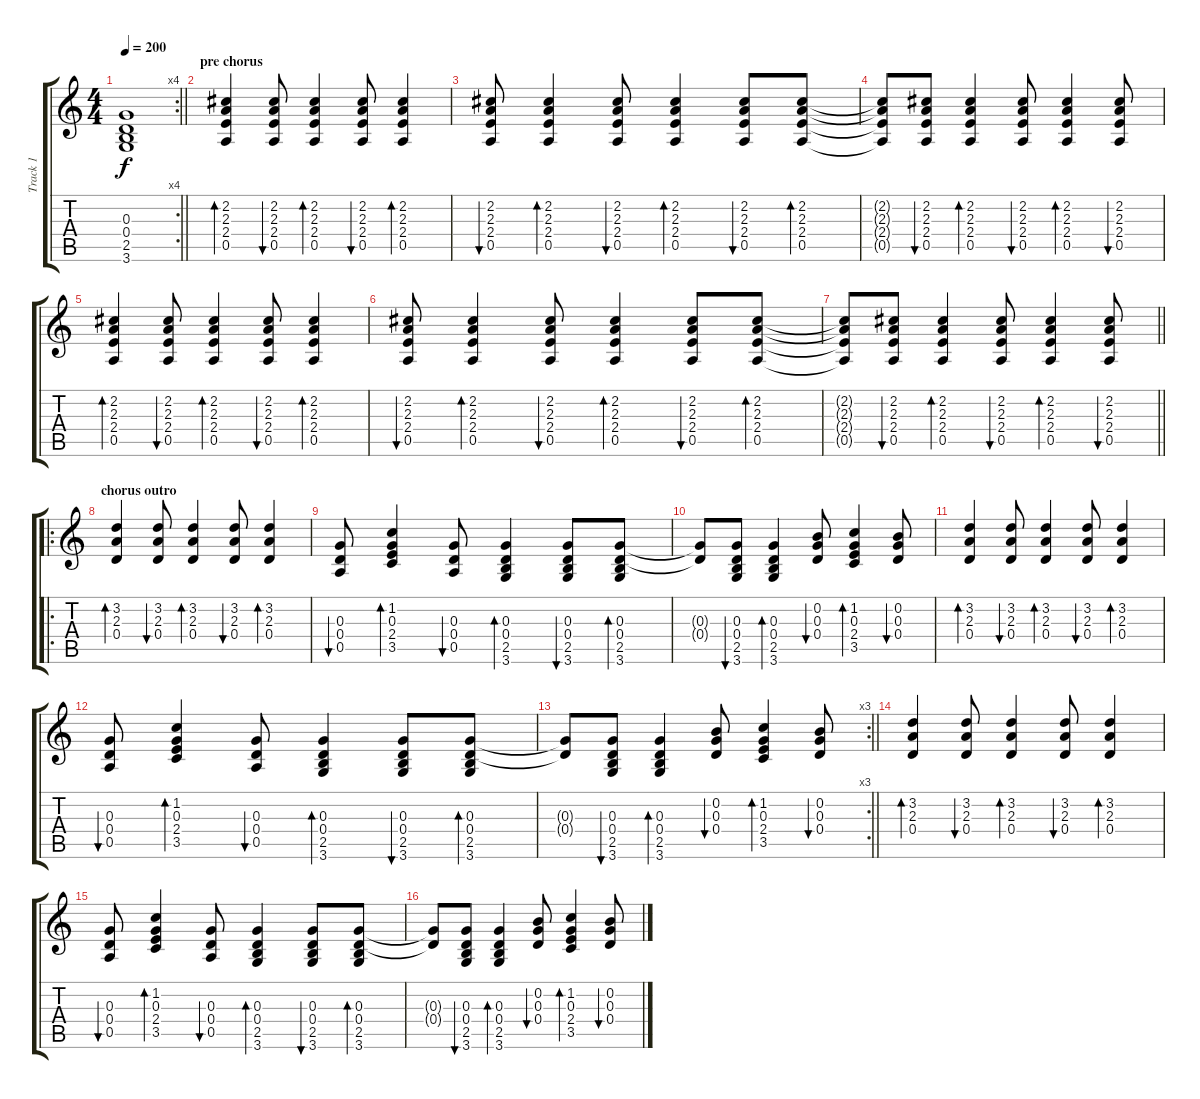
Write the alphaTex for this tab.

\track ("Track 1" "Track 1") {instrument acousticguitarsteel}
\staff {score tabs}
\tuning (E4 B3 G3 D3 A2 E2) {hide}
\rc 4
\ts (4 4)
\tempo 200
\clef g2
\barLineRight lightlight
\ks c
(0.3{t} 0.4{t} 2.5{t} 3.6{t}).1{dy f} |
\section ("" "pre chorus")
(2.2 2.3 2.4 0.5).4{bd 60} (2.2 2.3 2.4 0.5).8{bu 60} (2.2 2.3 2.4 0.5).4{bd 60} (2.2 2.3 2.4 0.5).8{bu 60} (2.2 2.3 2.4 0.5).4{bd 60} |
(2.2 2.3 2.4 0.5).8{bu 60} (2.2 2.3 2.4 0.5).4{bd 60} (2.2 2.3 2.4 0.5).8{bu 60} (2.2 2.3 2.4 0.5).4{bd 60} (2.2 2.3 2.4 0.5).8{bu 60} (2.2 2.3 2.4 0.5).8{bd 60} |
(2.2{t} 2.3{t} 2.4{t} 0.5{t}).8 (2.2 2.3 2.4 0.5).8{bu 60} (2.2 2.3 2.4 0.5).4{bd 60} (2.2 2.3 2.4 0.5).8{bu 60} (2.2 2.3 2.4 0.5).4{bd 60} (2.2 2.3 2.4 0.5).8{bu 60} |
(2.2 2.3 2.4 0.5).4{bd 60} (2.2 2.3 2.4 0.5).8{bu 60} (2.2 2.3 2.4 0.5).4{bd 60} (2.2 2.3 2.4 0.5).8{bu 60} (2.2 2.3 2.4 0.5).4{bd 60} |
(2.2 2.3 2.4 0.5).8{bu 60} (2.2 2.3 2.4 0.5).4{bd 60} (2.2 2.3 2.4 0.5).8{bu 60} (2.2 2.3 2.4 0.5).4{bd 60} (2.2 2.3 2.4 0.5).8{bu 60} (2.2 2.3 2.4 0.5).8{bd 60} |
\barLineRight lightlight
(2.2{t} 2.3{t} 2.4{t} 0.5{t}).8 (2.2 2.3 2.4 0.5).8{bu 60} (2.2 2.3 2.4 0.5).4{bd 60} (2.2 2.3 2.4 0.5).8{bu 60} (2.2 2.3 2.4 0.5).4{bd 60} (2.2 2.3 2.4 0.5).8{bu 60} |
\ro
\section ("" "chorus outro")
(3.2 2.3 0.4).4{bd 60} (3.2 2.3 0.4).8{bu 60} (3.2 2.3 0.4).4{bd 60} (3.2 2.3 0.4).8{bu 60} (3.2 2.3 0.4).4{bd 60} |
(0.3 0.4 0.5).8{bu 60} (1.2 0.3 2.4 3.5).4{bd 60} (0.3 0.4 0.5).8{bu 60} (0.3 0.4 2.5 3.6).4{bd 60} (0.3 0.4 2.5 3.6).8{bu 60} (0.3 0.4 2.5 3.6).8{bd 60} |
(0.3{t} 0.4{t}).8 (0.3 0.4 2.5 3.6).8{bu 60} (0.3 0.4 2.5 3.6).4{bd 60} (0.2 0.3 0.4).8{bu 60} (1.2 0.3 2.4 3.5).4{bd 60} (0.2 0.3 0.4).8{bu 60} |
(3.2 2.3 0.4).4{bd 60} (3.2 2.3 0.4).8{bu 60} (3.2 2.3 0.4).4{bd 60} (3.2 2.3 0.4).8{bu 60} (3.2 2.3 0.4).4{bd 60} |
(0.3 0.4 0.5).8{bu 60} (1.2 0.3 2.4 3.5).4{bd 60} (0.3 0.4 0.5).8{bu 60} (0.3 0.4 2.5 3.6).4{bd 60} (0.3 0.4 2.5 3.6).8{bu 60} (0.3 0.4 2.5 3.6).8{bd 60} |
\rc 3
\barLineRight lightlight
(0.3{t} 0.4{t}).8 (0.3 0.4 2.5 3.6).8{bu 60} (0.3 0.4 2.5 3.6).4{bd 60} (0.2 0.3 0.4).8{bu 60} (1.2 0.3 2.4 3.5).4{bd 60} (0.2 0.3 0.4).8{bu 60} |
(3.2 2.3 0.4).4{bd 60} (3.2 2.3 0.4).8{bu 60} (3.2 2.3 0.4).4{bd 60} (3.2 2.3 0.4).8{bu 60} (3.2 2.3 0.4).4{bd 60} |
(0.3 0.4 0.5).8{bu 60} (1.2 0.3 2.4 3.5).4{bd 60} (0.3 0.4 0.5).8{bu 60} (0.3 0.4 2.5 3.6).4{bd 60} (0.3 0.4 2.5 3.6).8{bu 60} (0.3 0.4 2.5 3.6).8{bd 60} |
(0.3{t} 0.4{t}).8 (0.3 0.4 2.5 3.6).8{bu 60} (0.3 0.4 2.5 3.6).4{bd 60} (0.2 0.3 0.4).8{bu 60} (1.2 0.3 2.4 3.5).4{bd 60} (0.2 0.3 0.4).8{bu 60}
